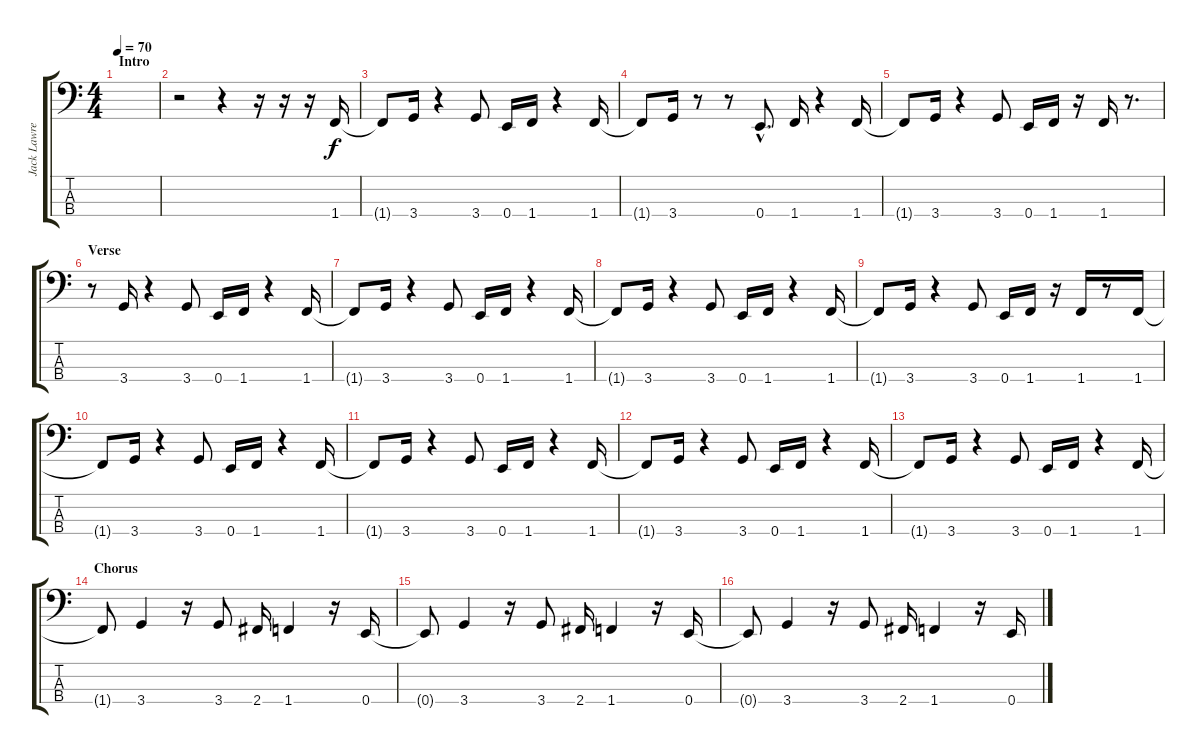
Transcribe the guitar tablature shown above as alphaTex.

\track ("Jack Lawrence (Bass)" "Jack Lawre") {instrument electricbassfinger}
\staff {score tabs}
\tuning (G2 D2 A1 E1) {hide}
\ts (4 4)
\section ("" "Intro")
\tempo 70
\clef f4
\ks c
|
r.2 r.4 r.16 r.16 r.16 1.4.16{volume 2} |
1.4{t}.8 3.4.16{volume 4} r.4 3.4.8 0.4.16 1.4.16 r.4 1.4.16{volume 7} |
1.4{t}.8 3.4.16{volume 8} r.8 r.8 0.4{hac}.8{d} 1.4.16 r.4 1.4.16{volume 12} |
1.4{t}.8 3.4.16{volume 14} r.4 3.4.8 0.4.16 1.4.16 r.16 1.4.16 r.8{d} |
\section ("" "Verse")
r.8 3.4.16 r.4 3.4.8 0.4.16 1.4.16 r.4 1.4.16 |
1.4{t}.8 3.4.16 r.4 3.4.8 0.4.16 1.4.16 r.4 1.4.16 |
1.4{t}.8 3.4.16 r.4 3.4.8 0.4.16 1.4.16 r.4 1.4.16 |
1.4{t}.8 3.4.16 r.4 3.4.8 0.4.16 1.4.16 r.16 1.4.16 r.8 1.4.16 |
1.4{t}.8 3.4.16 r.4 3.4.8 0.4.16 1.4.16 r.4 1.4.16 |
1.4{t}.8 3.4.16 r.4 3.4.8 0.4.16 1.4.16 r.4 1.4.16 |
1.4{t}.8 3.4.16 r.4 3.4.8 0.4.16 1.4.16 r.4 1.4.16 |
1.4{t}.8 3.4.16 r.4 3.4.8 0.4.16 1.4.16 r.4 1.4.16 |
\section ("" "Chorus")
1.4{t}.8 3.4.4 r.16 3.4.8 2.4.16 1.4.4 r.16 0.4.16 |
0.4{t}.8 3.4.4 r.16 3.4.8 2.4.16 1.4.4 r.16 0.4.16 |
0.4{t}.8 3.4.4 r.16 3.4.8 2.4.16 1.4.4 r.16 0.4.16
